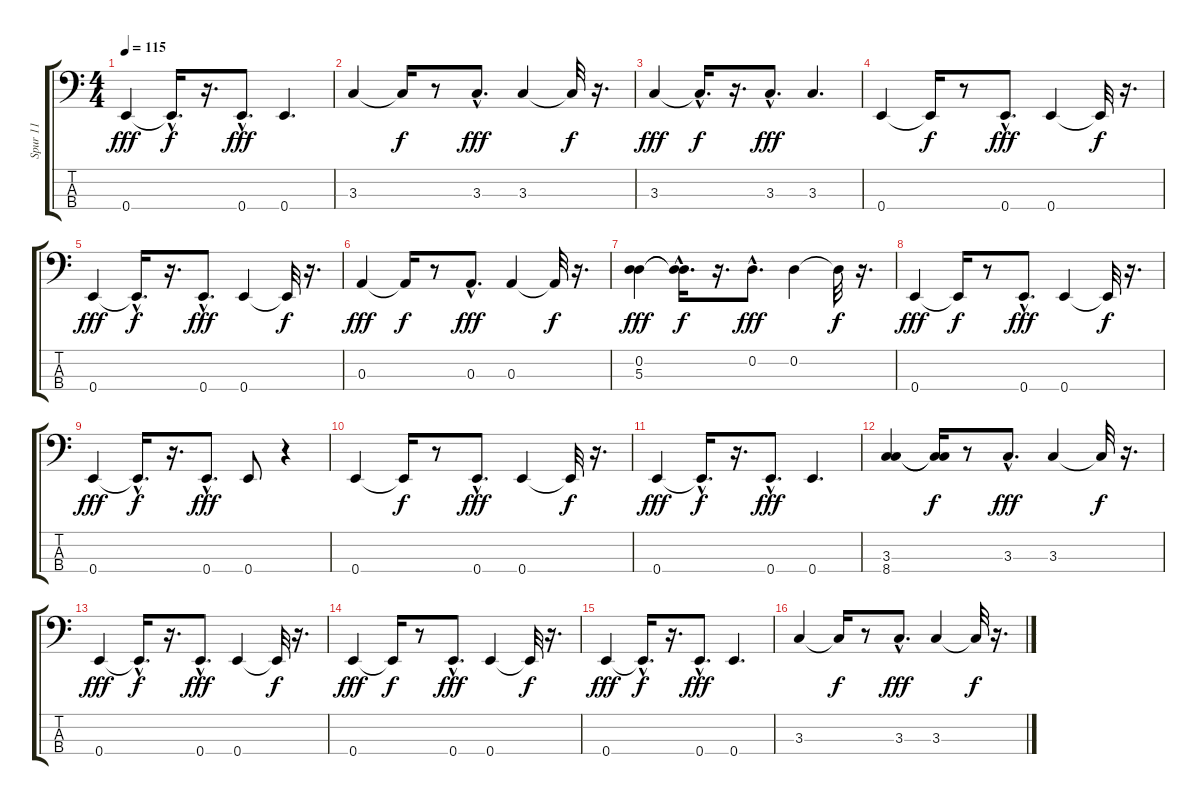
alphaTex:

\track ("Spur 11" "Spur 11") {instrument electricbassfinger}
\staff {score tabs}
\tuning (G2 D2 A1 E1) {hide}
\ts (4 4)
\tempo 115
\clef f4
\ks c
0.4.4{dy fff} 0.4{hac t}.16{d dy f} r.16{d} 0.4{hac}.8{d dy fff} 0.4.4{d} |
3.3.4 3.3{t}.16{dy f} r.8 3.3{hac}.8{d dy fff} 3.3.4 3.3{t}.32{dy f} r.16{d} |
3.3.4{dy fff} 3.3{hac t}.16{d dy f} r.16{d} 3.3{hac}.8{d dy fff} 3.3.4{d} |
0.4.4 0.4{t}.16{dy f} r.8 0.4{hac}.8{d dy fff} 0.4.4 0.4{t}.32{dy f} r.16{d} |
0.4.4{dy fff} 0.4{hac t}.16{d dy f} r.16{d} 0.4{hac}.8{d dy fff} 0.4.4 0.4{t}.32{dy f} r.16{d} |
0.3.4{dy fff} 0.3{t}.16{dy f} r.8 0.3{hac}.8{d dy fff} 0.3.4 0.3{t}.32{dy f} r.16{d} |
(0.2 5.3).4{dy fff} (0.2{hac t} 5.3{hac t}).16{d dy f} r.16{d} 0.2{hac}.8{d dy fff} 0.2.4 0.2{t}.32{dy f} r.16{d} |
0.4.4{dy fff} 0.4{t}.16{dy f} r.8 0.4{hac}.8{d dy fff} 0.4.4 0.4{t}.32{dy f} r.16{d} |
0.4.4{dy fff} 0.4{hac t}.16{d dy f} r.16{d} 0.4{hac}.8{d dy fff} 0.4.8 r.4 |
0.4.4 0.4{t}.16{dy f} r.8 0.4{hac}.8{d dy fff} 0.4.4 0.4{t}.32{dy f} r.16{d} |
0.4.4{dy fff} 0.4{hac t}.16{d dy f} r.16{d} 0.4{hac}.8{d dy fff} 0.4.4{d} |
(3.3 8.4).4 (3.3{t} 8.4{t}).16{dy f} r.8 3.3{hac}.8{d dy fff} 3.3.4 3.3{t}.32{dy f} r.16{d} |
0.4.4{dy fff} 0.4{hac t}.16{d dy f} r.16{d} 0.4{hac}.8{d dy fff} 0.4.4 0.4{t}.32{dy f} r.16{d} |
0.4.4{dy fff} 0.4{t}.16{dy f} r.8 0.4{hac}.8{d dy fff} 0.4.4 0.4{t}.32{dy f} r.16{d} |
0.4.4{dy fff} 0.4{hac t}.16{d dy f} r.16{d} 0.4{hac}.8{d dy fff} 0.4.4{d} |
3.3.4 3.3{t}.16{dy f} r.8 3.3{hac}.8{d dy fff} 3.3.4 3.3{t}.32{dy f} r.16{d}
